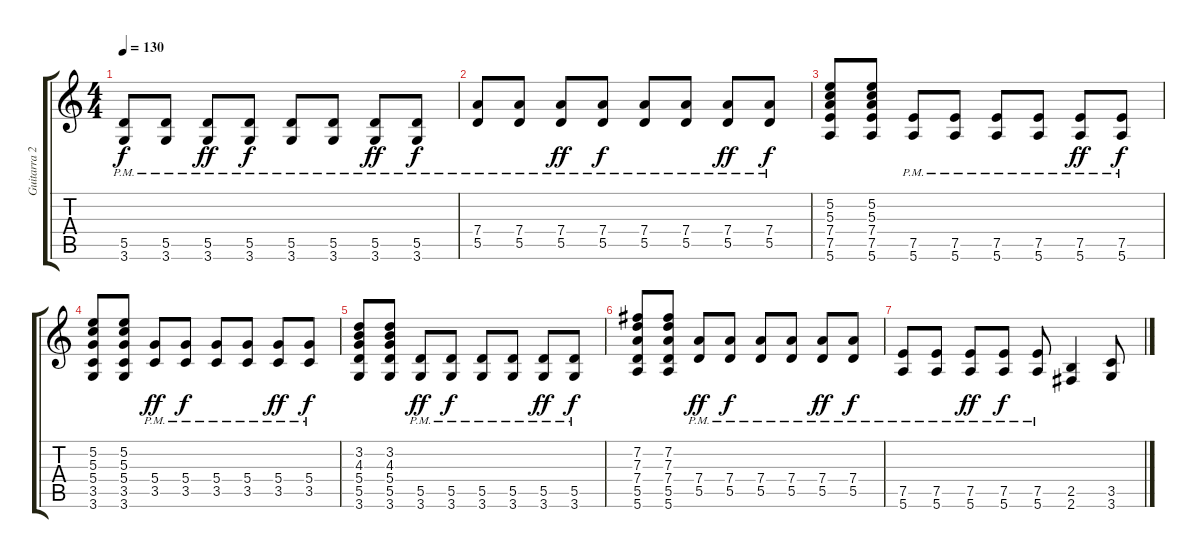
\track ("Guitarra 2" "Guitarra 2") {instrument overdrivenguitar}
\staff {score tabs}
\tuning (E4 B3 G3 D3 A2 E2) {hide}
\ts (4 4)
\tempo 130
\clef g2
\ks c
(5.5{pm} 3.6{pm}).8{dy f} (5.5{pm} 3.6{pm}).8 (5.5{pm} 3.6{pm}).8{dy ff} (5.5{pm} 3.6{pm}).8{dy f} (5.5{pm} 3.6{pm}).8 (5.5{pm} 3.6{pm}).8 (5.5{pm} 3.6{pm}).8{dy ff} (5.5{pm} 3.6{pm}).8{dy f} |
(7.4{pm} 5.5{pm}).8 (7.4{pm} 5.5{pm}).8 (7.4{pm} 5.5{pm}).8{dy ff} (7.4{pm} 5.5{pm}).8{dy f} (7.4{pm} 5.5{pm}).8 (7.4{pm} 5.5{pm}).8 (7.4{pm} 5.5{pm}).8{dy ff} (7.4{pm} 5.5{pm}).8{dy f} |
(5.2 5.3 7.4 7.5 5.6).8 (5.2 5.3 7.4 7.5 5.6).8 (7.5{pm} 5.6{pm}).8 (7.5{pm} 5.6{pm}).8 (7.5{pm} 5.6{pm}).8 (7.5{pm} 5.6{pm}).8 (7.5{pm} 5.6{pm}).8{dy ff} (7.5{pm} 5.6{pm}).8{dy f} |
(5.2 5.3 5.4 3.5 3.6).8 (5.2 5.3 5.4 3.5 3.6).8 (5.4{pm} 3.5{pm}).8{dy ff} (5.4{pm} 3.5{pm}).8{dy f} (5.4{pm} 3.5{pm}).8 (5.4{pm} 3.5{pm}).8 (5.4{pm} 3.5{pm}).8{dy ff} (5.4{pm} 3.5{pm}).8{dy f} |
(3.2 4.3 5.4 5.5 3.6).8 (3.2 4.3 5.4 5.5 3.6).8 (5.5{pm} 3.6{pm}).8{dy ff} (5.5{pm} 3.6{pm}).8{dy f} (5.5{pm} 3.6{pm}).8 (5.5{pm} 3.6{pm}).8 (5.5{pm} 3.6{pm}).8{dy ff} (5.5{pm} 3.6{pm}).8{dy f} |
(7.2 7.3 7.4 5.5 5.6).8 (7.2 7.3 7.4 5.5 5.6).8 (7.4{pm} 5.5{pm}).8{dy ff} (7.4{pm} 5.5{pm}).8{dy f} (7.4{pm} 5.5{pm}).8 (7.4{pm} 5.5{pm}).8 (7.4{pm} 5.5{pm}).8{dy ff} (7.4{pm} 5.5{pm}).8{dy f} |
(7.5{pm} 5.6{pm}).8 (7.5{pm} 5.6{pm}).8 (7.5{pm} 5.6{pm}).8{dy ff} (7.5{pm} 5.6{pm}).8{dy f} (7.5{pm} 5.6{pm}).8 (2.5 2.6).4 (3.5 3.6).8
